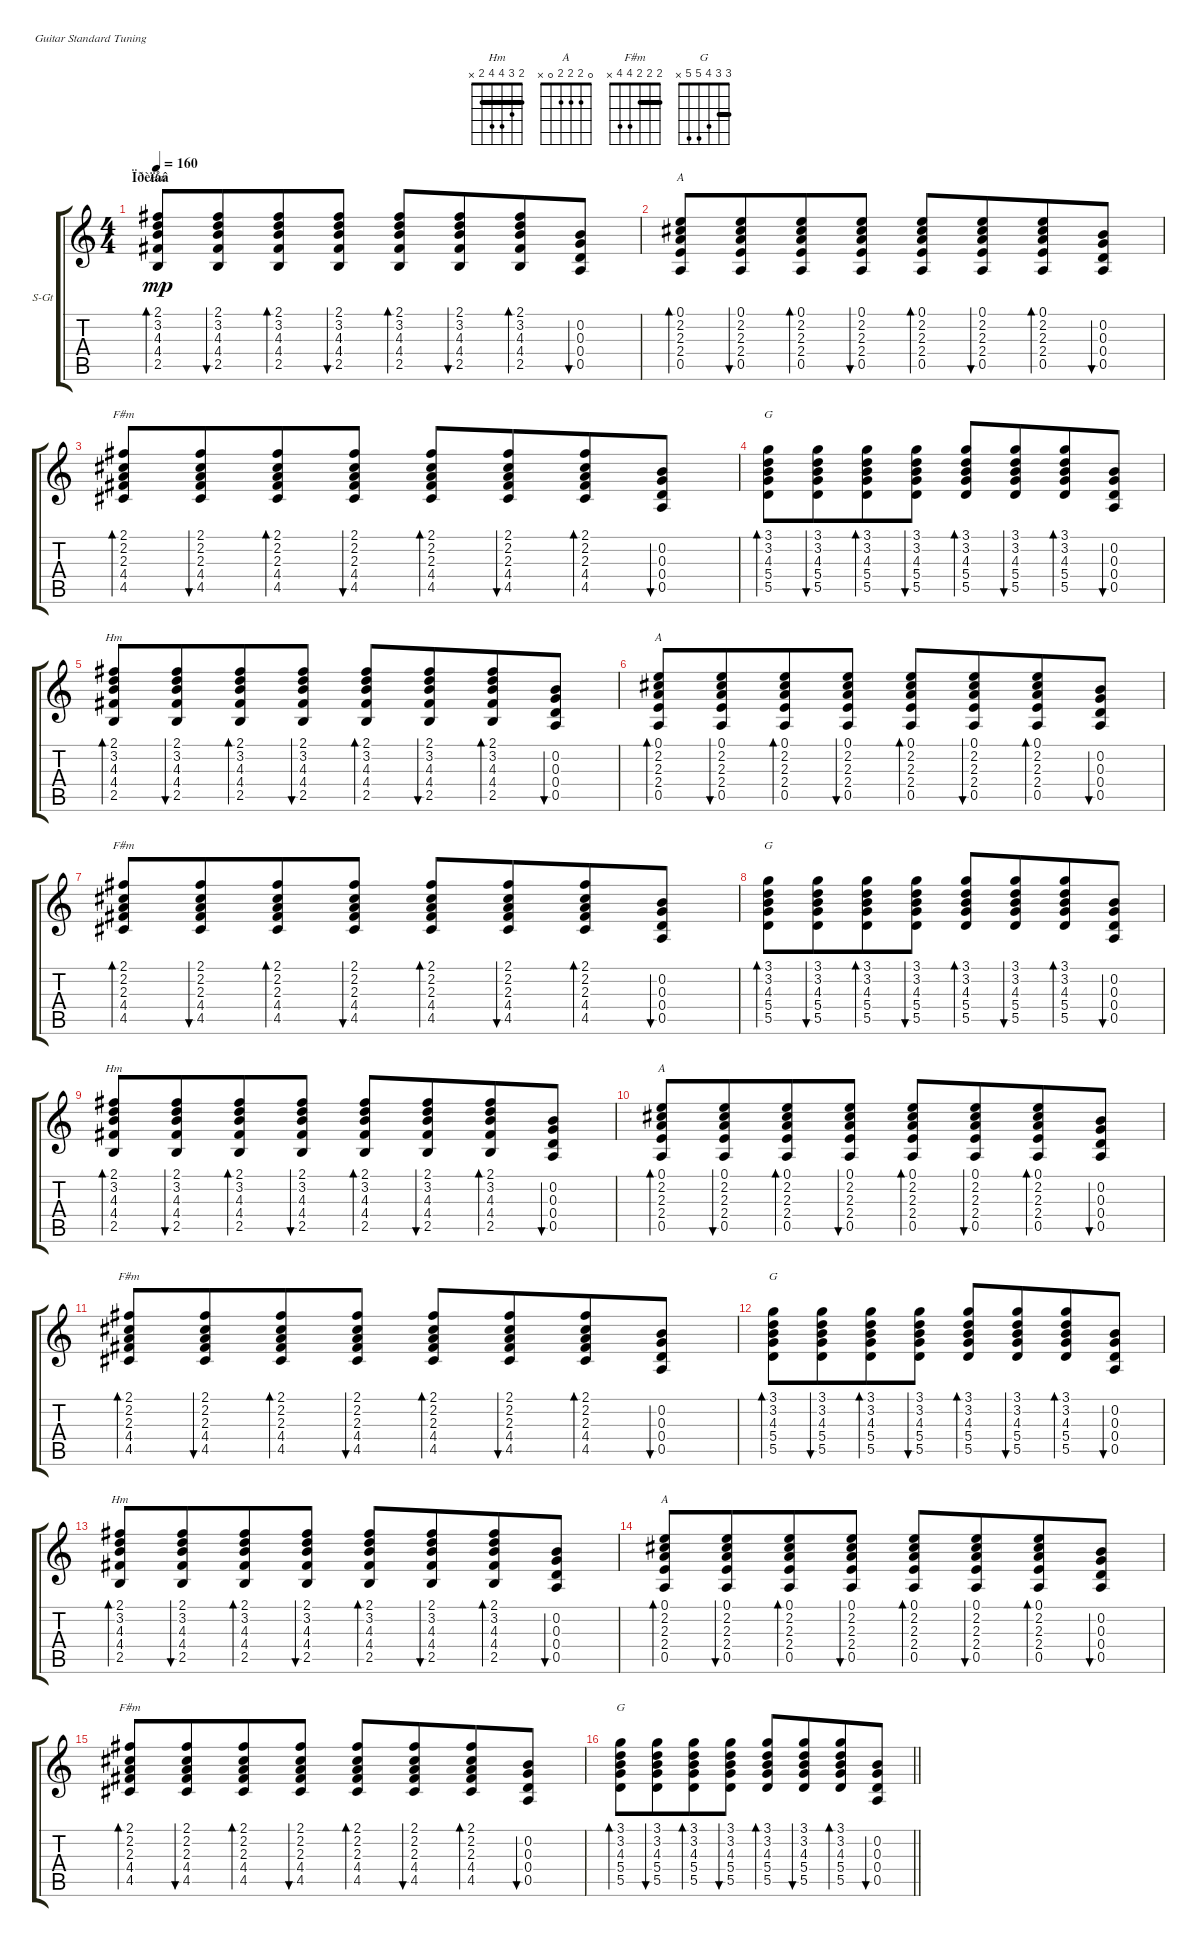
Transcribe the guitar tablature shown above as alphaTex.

\bracketExtendMode groupsimilarinstruments
\firstSystemTrackNameOrientation horizontal
\otherSystemsTrackNameOrientation horizontal
\track ("Цой" "S-Gt") {instrument acousticguitarsteel}
\staff {score tabs}
\tuning (E4 B3 G3 D3 A2 E2)
\chord ("Hm" 2 3 4 4 2 x) {barre 2}
\chord ("A" 0 2 2 2 0 x)
\chord ("F#m" 2 2 2 4 4 x) {barre (2 2)}
\chord ("G" 3 3 4 5 5 x) {barre 3}
\ts (4 4)
\section ("" "Ïðèïåâ")
\tempo 160
\clef g2
\ks c
(2.1 3.2 4.3 4.4 2.5).8{bd 60 ch "Hm" dy mp} (2.1 3.2 4.3 4.4 2.5).8{bu 60 beam merge} (2.1 3.2 4.3 4.4 2.5).8{bd 60} (2.1 3.2 4.3 4.4 2.5).8{bu 60} (2.1 3.2 4.3 4.4 2.5).8{bd 60} (2.1 3.2 4.3 4.4 2.5).8{bu 60 beam merge} (2.1 3.2 4.3 4.4 2.5).8{bd 60} (0.2 0.3 0.4 0.5).8{bu 60} |
(0.1 2.2 2.3 2.4 0.5).8{bd 60 ch "A"} (0.1 2.2 2.3 2.4 0.5).8{bu 60 beam merge} (0.1 2.2 2.3 2.4 0.5).8{bd 60} (0.1 2.2 2.3 2.4 0.5).8{bu 60} (0.1 2.2 2.3 2.4 0.5).8{bd 60} (0.1 2.2 2.3 2.4 0.5).8{bu 60 beam merge} (0.1 2.2 2.3 2.4 0.5).8{bd 60} (0.2 0.3 0.4 0.5).8{bu 60} |
(2.1 2.2 2.3 4.4 4.5).8{bd 60 ch "F#m"} (2.1 2.2 2.3 4.4 4.5).8{bu 60 beam merge} (2.1 2.2 2.3 4.4 4.5).8{bd 60} (2.1 2.2 2.3 4.4 4.5).8{bu 60} (2.1 2.2 2.3 4.4 4.5).8{bd 60} (2.1 2.2 2.3 4.4 4.5).8{bu 60 beam merge} (2.1 2.2 2.3 4.4 4.5).8{bd 60} (0.2 0.3 0.4 0.5).8{bu 60} |
(3.1 3.2 4.3 5.4 5.5).8{bd 60 ch "G"} (3.1 3.2 4.3 5.4 5.5).8{bu 60 beam merge} (3.1 3.2 4.3 5.4 5.5).8{bd 60} (3.1 3.2 4.3 5.4 5.5).8{bu 60} (3.1 3.2 4.3 5.4 5.5).8{bd 60} (3.1 3.2 4.3 5.4 5.5).8{bu 60 beam merge} (3.1 3.2 4.3 5.4 5.5).8{bd 60} (0.2 0.3 0.4 0.5).8{bu 60} |
(2.1 3.2 4.3 4.4 2.5).8{bd 60 ch "Hm"} (2.1 3.2 4.3 4.4 2.5).8{bu 60 beam merge} (2.1 3.2 4.3 4.4 2.5).8{bd 60} (2.1 3.2 4.3 4.4 2.5).8{bu 60} (2.1 3.2 4.3 4.4 2.5).8{bd 60} (2.1 3.2 4.3 4.4 2.5).8{bu 60 beam merge} (2.1 3.2 4.3 4.4 2.5).8{bd 60} (0.2 0.3 0.4 0.5).8{bu 60} |
(0.1 2.2 2.3 2.4 0.5).8{bd 60 ch "A"} (0.1 2.2 2.3 2.4 0.5).8{bu 60 beam merge} (0.1 2.2 2.3 2.4 0.5).8{bd 60} (0.1 2.2 2.3 2.4 0.5).8{bu 60} (0.1 2.2 2.3 2.4 0.5).8{bd 60} (0.1 2.2 2.3 2.4 0.5).8{bu 60 beam merge} (0.1 2.2 2.3 2.4 0.5).8{bd 60} (0.2 0.3 0.4 0.5).8{bu 60} |
(2.1 2.2 2.3 4.4 4.5).8{bd 60 ch "F#m"} (2.1 2.2 2.3 4.4 4.5).8{bu 60 beam merge} (2.1 2.2 2.3 4.4 4.5).8{bd 60} (2.1 2.2 2.3 4.4 4.5).8{bu 60} (2.1 2.2 2.3 4.4 4.5).8{bd 60} (2.1 2.2 2.3 4.4 4.5).8{bu 60 beam merge} (2.1 2.2 2.3 4.4 4.5).8{bd 60} (0.2 0.3 0.4 0.5).8{bu 60} |
(3.1 3.2 4.3 5.4 5.5).8{bd 60 ch "G"} (3.1 3.2 4.3 5.4 5.5).8{bu 60 beam merge} (3.1 3.2 4.3 5.4 5.5).8{bd 60} (3.1 3.2 4.3 5.4 5.5).8{bu 60} (3.1 3.2 4.3 5.4 5.5).8{bd 60} (3.1 3.2 4.3 5.4 5.5).8{bu 60 beam merge} (3.1 3.2 4.3 5.4 5.5).8{bd 60} (0.2 0.3 0.4 0.5).8{bu 60} |
(2.1 3.2 4.3 4.4 2.5).8{bd 60 ch "Hm"} (2.1 3.2 4.3 4.4 2.5).8{bu 60 beam merge} (2.1 3.2 4.3 4.4 2.5).8{bd 60} (2.1 3.2 4.3 4.4 2.5).8{bu 60} (2.1 3.2 4.3 4.4 2.5).8{bd 60} (2.1 3.2 4.3 4.4 2.5).8{bu 60 beam merge} (2.1 3.2 4.3 4.4 2.5).8{bd 60} (0.2 0.3 0.4 0.5).8{bu 60} |
(0.1 2.2 2.3 2.4 0.5).8{bd 60 ch "A"} (0.1 2.2 2.3 2.4 0.5).8{bu 60 beam merge} (0.1 2.2 2.3 2.4 0.5).8{bd 60} (0.1 2.2 2.3 2.4 0.5).8{bu 60} (0.1 2.2 2.3 2.4 0.5).8{bd 60} (0.1 2.2 2.3 2.4 0.5).8{bu 60 beam merge} (0.1 2.2 2.3 2.4 0.5).8{bd 60} (0.2 0.3 0.4 0.5).8{bu 60} |
(2.1 2.2 2.3 4.4 4.5).8{bd 60 ch "F#m"} (2.1 2.2 2.3 4.4 4.5).8{bu 60 beam merge} (2.1 2.2 2.3 4.4 4.5).8{bd 60} (2.1 2.2 2.3 4.4 4.5).8{bu 60} (2.1 2.2 2.3 4.4 4.5).8{bd 60} (2.1 2.2 2.3 4.4 4.5).8{bu 60 beam merge} (2.1 2.2 2.3 4.4 4.5).8{bd 60} (0.2 0.3 0.4 0.5).8{bu 60} |
(3.1 3.2 4.3 5.4 5.5).8{bd 60 ch "G"} (3.1 3.2 4.3 5.4 5.5).8{bu 60 beam merge} (3.1 3.2 4.3 5.4 5.5).8{bd 60} (3.1 3.2 4.3 5.4 5.5).8{bu 60} (3.1 3.2 4.3 5.4 5.5).8{bd 60} (3.1 3.2 4.3 5.4 5.5).8{bu 60 beam merge} (3.1 3.2 4.3 5.4 5.5).8{bd 60} (0.2 0.3 0.4 0.5).8{bu 60} |
(2.1 3.2 4.3 4.4 2.5).8{bd 60 ch "Hm"} (2.1 3.2 4.3 4.4 2.5).8{bu 60 beam merge} (2.1 3.2 4.3 4.4 2.5).8{bd 60} (2.1 3.2 4.3 4.4 2.5).8{bu 60} (2.1 3.2 4.3 4.4 2.5).8{bd 60} (2.1 3.2 4.3 4.4 2.5).8{bu 60 beam merge} (2.1 3.2 4.3 4.4 2.5).8{bd 60} (0.2 0.3 0.4 0.5).8{bu 60} |
(0.1 2.2 2.3 2.4 0.5).8{bd 60 ch "A"} (0.1 2.2 2.3 2.4 0.5).8{bu 60 beam merge} (0.1 2.2 2.3 2.4 0.5).8{bd 60} (0.1 2.2 2.3 2.4 0.5).8{bu 60} (0.1 2.2 2.3 2.4 0.5).8{bd 60} (0.1 2.2 2.3 2.4 0.5).8{bu 60 beam merge} (0.1 2.2 2.3 2.4 0.5).8{bd 60} (0.2 0.3 0.4 0.5).8{bu 60} |
(2.1 2.2 2.3 4.4 4.5).8{bd 60 ch "F#m"} (2.1 2.2 2.3 4.4 4.5).8{bu 60 beam merge} (2.1 2.2 2.3 4.4 4.5).8{bd 60} (2.1 2.2 2.3 4.4 4.5).8{bu 60} (2.1 2.2 2.3 4.4 4.5).8{bd 60} (2.1 2.2 2.3 4.4 4.5).8{bu 60 beam merge} (2.1 2.2 2.3 4.4 4.5).8{bd 60} (0.2 0.3 0.4 0.5).8{bu 60} |
\barLineRight lightlight
(3.1 3.2 4.3 5.4 5.5).8{bd 60 ch "G"} (3.1 3.2 4.3 5.4 5.5).8{bu 60 beam merge} (3.1 3.2 4.3 5.4 5.5).8{bd 60} (3.1 3.2 4.3 5.4 5.5).8{bu 60} (3.1 3.2 4.3 5.4 5.5).8{bd 60} (3.1 3.2 4.3 5.4 5.5).8{bu 60 beam merge} (3.1 3.2 4.3 5.4 5.5).8{bd 60} (0.2 0.3 0.4 0.5).8{bu 60}
